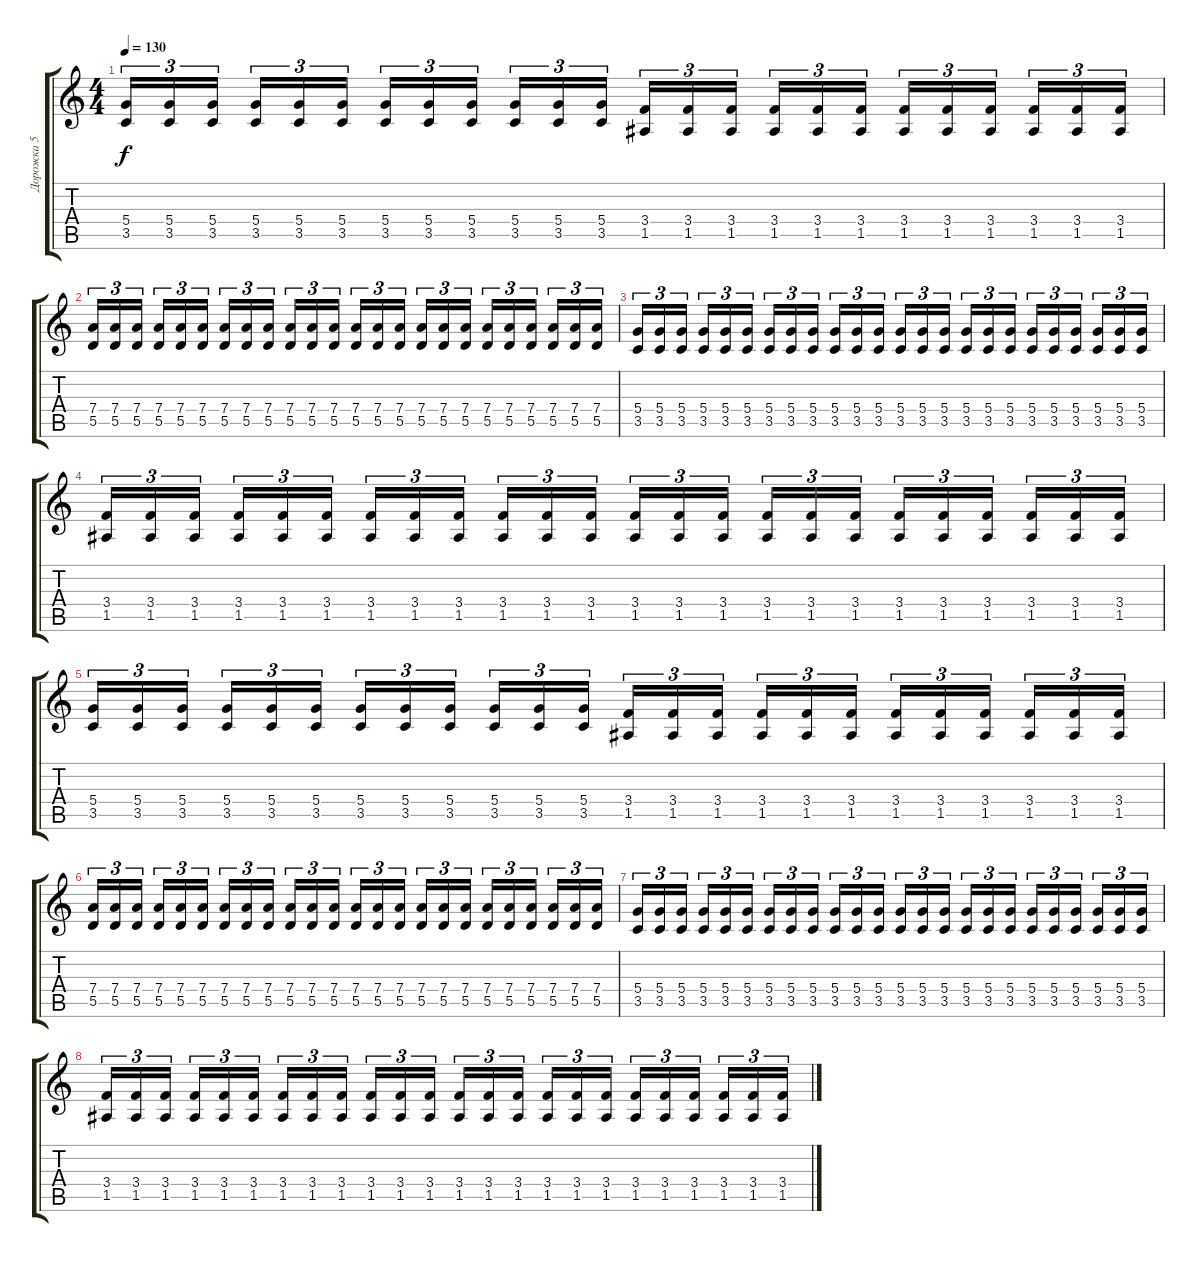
\track ("Дорожка 5" "Дорожка 5") {instrument distortionguitar}
\staff {score tabs}
\tuning (E4 B3 G3 D3 A2 E2) {hide}
\ts (4 4)
\tempo 130
\clef g2
\ks c
(5.4 3.5).16{tu (3 2) dy f} (5.4 3.5).16{tu (3 2)} (5.4 3.5).16{tu (3 2)} (5.4 3.5).16{tu (3 2)} (5.4 3.5).16{tu (3 2)} (5.4 3.5).16{tu (3 2)} (5.4 3.5).16{tu (3 2)} (5.4 3.5).16{tu (3 2)} (5.4 3.5).16{tu (3 2)} (5.4 3.5).16{tu (3 2)} (5.4 3.5).16{tu (3 2)} (5.4 3.5).16{tu (3 2)} (3.4 1.5).16{tu (3 2)} (3.4 1.5).16{tu (3 2)} (3.4 1.5).16{tu (3 2)} (3.4 1.5).16{tu (3 2)} (3.4 1.5).16{tu (3 2)} (3.4 1.5).16{tu (3 2)} (3.4 1.5).16{tu (3 2)} (3.4 1.5).16{tu (3 2)} (3.4 1.5).16{tu (3 2)} (3.4 1.5).16{tu (3 2)} (3.4 1.5).16{tu (3 2)} (3.4 1.5).16{tu (3 2)} |
(7.4 5.5).16{tu (3 2)} (7.4 5.5).16{tu (3 2)} (7.4 5.5).16{tu (3 2)} (7.4 5.5).16{tu (3 2)} (7.4 5.5).16{tu (3 2)} (7.4 5.5).16{tu (3 2)} (7.4 5.5).16{tu (3 2)} (7.4 5.5).16{tu (3 2)} (7.4 5.5).16{tu (3 2)} (7.4 5.5).16{tu (3 2)} (7.4 5.5).16{tu (3 2)} (7.4 5.5).16{tu (3 2)} (7.4 5.5).16{tu (3 2)} (7.4 5.5).16{tu (3 2)} (7.4 5.5).16{tu (3 2)} (7.4 5.5).16{tu (3 2)} (7.4 5.5).16{tu (3 2)} (7.4 5.5).16{tu (3 2)} (7.4 5.5).16{tu (3 2)} (7.4 5.5).16{tu (3 2)} (7.4 5.5).16{tu (3 2)} (7.4 5.5).16{tu (3 2)} (7.4 5.5).16{tu (3 2)} (7.4 5.5).16{tu (3 2)} |
(5.4 3.5).16{tu (3 2)} (5.4 3.5).16{tu (3 2)} (5.4 3.5).16{tu (3 2)} (5.4 3.5).16{tu (3 2)} (5.4 3.5).16{tu (3 2)} (5.4 3.5).16{tu (3 2)} (5.4 3.5).16{tu (3 2)} (5.4 3.5).16{tu (3 2)} (5.4 3.5).16{tu (3 2)} (5.4 3.5).16{tu (3 2)} (5.4 3.5).16{tu (3 2)} (5.4 3.5).16{tu (3 2)} (5.4 3.5).16{tu (3 2)} (5.4 3.5).16{tu (3 2)} (5.4 3.5).16{tu (3 2)} (5.4 3.5).16{tu (3 2)} (5.4 3.5).16{tu (3 2)} (5.4 3.5).16{tu (3 2)} (5.4 3.5).16{tu (3 2)} (5.4 3.5).16{tu (3 2)} (5.4 3.5).16{tu (3 2)} (5.4 3.5).16{tu (3 2)} (5.4 3.5).16{tu (3 2)} (5.4 3.5).16{tu (3 2)} |
(3.4 1.5).16{tu (3 2)} (3.4 1.5).16{tu (3 2)} (3.4 1.5).16{tu (3 2)} (3.4 1.5).16{tu (3 2)} (3.4 1.5).16{tu (3 2)} (3.4 1.5).16{tu (3 2)} (3.4 1.5).16{tu (3 2)} (3.4 1.5).16{tu (3 2)} (3.4 1.5).16{tu (3 2)} (3.4 1.5).16{tu (3 2)} (3.4 1.5).16{tu (3 2)} (3.4 1.5).16{tu (3 2)} (3.4 1.5).16{tu (3 2)} (3.4 1.5).16{tu (3 2)} (3.4 1.5).16{tu (3 2)} (3.4 1.5).16{tu (3 2)} (3.4 1.5).16{tu (3 2)} (3.4 1.5).16{tu (3 2)} (3.4 1.5).16{tu (3 2)} (3.4 1.5).16{tu (3 2)} (3.4 1.5).16{tu (3 2)} (3.4 1.5).16{tu (3 2)} (3.4 1.5).16{tu (3 2)} (3.4 1.5).16{tu (3 2)} |
(5.4 3.5).16{tu (3 2)} (5.4 3.5).16{tu (3 2)} (5.4 3.5).16{tu (3 2)} (5.4 3.5).16{tu (3 2)} (5.4 3.5).16{tu (3 2)} (5.4 3.5).16{tu (3 2)} (5.4 3.5).16{tu (3 2)} (5.4 3.5).16{tu (3 2)} (5.4 3.5).16{tu (3 2)} (5.4 3.5).16{tu (3 2)} (5.4 3.5).16{tu (3 2)} (5.4 3.5).16{tu (3 2)} (3.4 1.5).16{tu (3 2)} (3.4 1.5).16{tu (3 2)} (3.4 1.5).16{tu (3 2)} (3.4 1.5).16{tu (3 2)} (3.4 1.5).16{tu (3 2)} (3.4 1.5).16{tu (3 2)} (3.4 1.5).16{tu (3 2)} (3.4 1.5).16{tu (3 2)} (3.4 1.5).16{tu (3 2)} (3.4 1.5).16{tu (3 2)} (3.4 1.5).16{tu (3 2)} (3.4 1.5).16{tu (3 2)} |
(7.4 5.5).16{tu (3 2)} (7.4 5.5).16{tu (3 2)} (7.4 5.5).16{tu (3 2)} (7.4 5.5).16{tu (3 2)} (7.4 5.5).16{tu (3 2)} (7.4 5.5).16{tu (3 2)} (7.4 5.5).16{tu (3 2)} (7.4 5.5).16{tu (3 2)} (7.4 5.5).16{tu (3 2)} (7.4 5.5).16{tu (3 2)} (7.4 5.5).16{tu (3 2)} (7.4 5.5).16{tu (3 2)} (7.4 5.5).16{tu (3 2)} (7.4 5.5).16{tu (3 2)} (7.4 5.5).16{tu (3 2)} (7.4 5.5).16{tu (3 2)} (7.4 5.5).16{tu (3 2)} (7.4 5.5).16{tu (3 2)} (7.4 5.5).16{tu (3 2)} (7.4 5.5).16{tu (3 2)} (7.4 5.5).16{tu (3 2)} (7.4 5.5).16{tu (3 2)} (7.4 5.5).16{tu (3 2)} (7.4 5.5).16{tu (3 2)} |
(5.4 3.5).16{tu (3 2)} (5.4 3.5).16{tu (3 2)} (5.4 3.5).16{tu (3 2)} (5.4 3.5).16{tu (3 2)} (5.4 3.5).16{tu (3 2)} (5.4 3.5).16{tu (3 2)} (5.4 3.5).16{tu (3 2)} (5.4 3.5).16{tu (3 2)} (5.4 3.5).16{tu (3 2)} (5.4 3.5).16{tu (3 2)} (5.4 3.5).16{tu (3 2)} (5.4 3.5).16{tu (3 2)} (5.4 3.5).16{tu (3 2)} (5.4 3.5).16{tu (3 2)} (5.4 3.5).16{tu (3 2)} (5.4 3.5).16{tu (3 2)} (5.4 3.5).16{tu (3 2)} (5.4 3.5).16{tu (3 2)} (5.4 3.5).16{tu (3 2)} (5.4 3.5).16{tu (3 2)} (5.4 3.5).16{tu (3 2)} (5.4 3.5).16{tu (3 2)} (5.4 3.5).16{tu (3 2)} (5.4 3.5).16{tu (3 2)} |
(3.4 1.5).16{tu (3 2)} (3.4 1.5).16{tu (3 2)} (3.4 1.5).16{tu (3 2)} (3.4 1.5).16{tu (3 2)} (3.4 1.5).16{tu (3 2)} (3.4 1.5).16{tu (3 2)} (3.4 1.5).16{tu (3 2)} (3.4 1.5).16{tu (3 2)} (3.4 1.5).16{tu (3 2)} (3.4 1.5).16{tu (3 2)} (3.4 1.5).16{tu (3 2)} (3.4 1.5).16{tu (3 2)} (3.4 1.5).16{tu (3 2)} (3.4 1.5).16{tu (3 2)} (3.4 1.5).16{tu (3 2)} (3.4 1.5).16{tu (3 2)} (3.4 1.5).16{tu (3 2)} (3.4 1.5).16{tu (3 2)} (3.4 1.5).16{tu (3 2)} (3.4 1.5).16{tu (3 2)} (3.4 1.5).16{tu (3 2)} (3.4 1.5).16{tu (3 2)} (3.4 1.5).16{tu (3 2)} (3.4 1.5).16{tu (3 2)}
